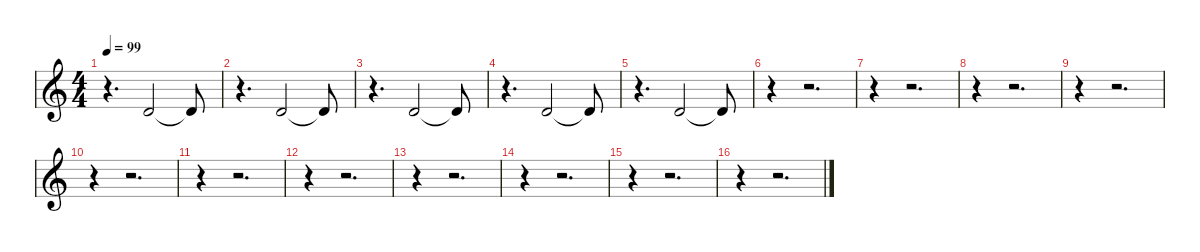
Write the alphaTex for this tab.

\defaultSystemsLayout 4
\hideDynamics
\bracketExtendMode nobrackets
\singleTrackTrackNamePolicy hidden
\multiTrackTrackNamePolicy hidden
\firstSystemTrackNameMode fullname
\firstSystemTrackNameOrientation horizontal
\otherSystemsTrackNameOrientation horizontal
\track ("Synthy fuck" "led.synth.") {instrument lead1square}
\staff {score}
\tuning (E4 C4 G3 C3 G2 C2)
\ts (4 4)
\tempo 99
\clef g2
\ks c
r.4{d dy f beam Down} 7.3.2{beam Up} 7.3{t}.8{beam Up} |
r.4{d beam Down} 7.3.2{beam Up} 7.3{t}.8{beam Up} |
r.4{d beam Down} 7.3.2{beam Up} 7.3{t}.8{beam Up} |
r.4{d beam Down} 7.3.2{beam Up} 7.3{t}.8{beam Up} |
r.4{d beam Down} 7.3.2{beam Up} 7.3{t}.8{beam Up} |
r.4{beam Down} r.2{d beam Down} |
r.4{beam Down} r.2{d beam Down} |
r.4{beam Down} r.2{d beam Down} |
r.4{beam Down} r.2{d beam Down} |
r.4{beam Down} r.2{d beam Down} |
r.4{beam Down} r.2{d beam Down} |
r.4{beam Down} r.2{d beam Down} |
r.4{beam Down} r.2{d beam Down} |
r.4{beam Down} r.2{d beam Down} |
r.4{beam Down} r.2{d beam Down} |
r.4{beam Down} r.2{d beam Down}
